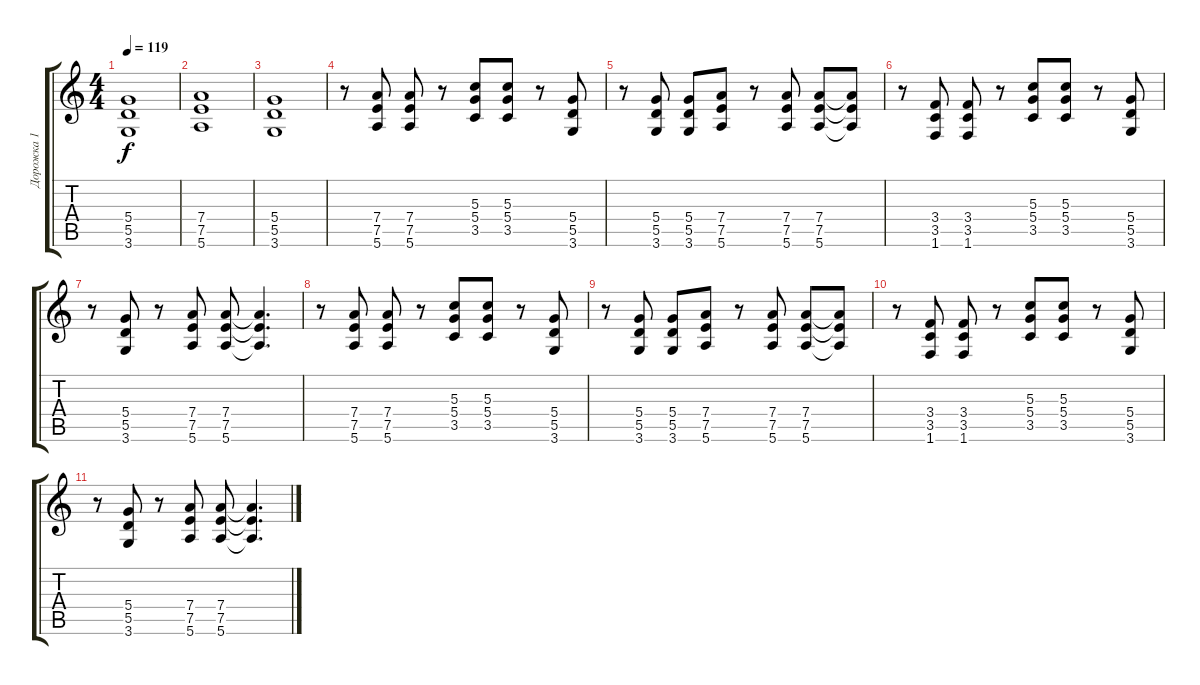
\track ("Дорожка 1" "Дорожка 1") {instrument distortionguitar}
\staff {score tabs}
\tuning (E4 B3 G3 D3 A2 E2) {hide}
\ts (4 4)
\tempo 119
\clef g2
\ks c
(5.4 5.5 3.6).1{dy f} |
(7.4 7.5 5.6).1 |
(5.4 5.5 3.6).1 |
r.8 (7.4 7.5 5.6).8 (7.4 7.5 5.6).8 r.8 (5.3 5.4 3.5).8 (5.3 5.4 3.5).8 r.8 (5.4 5.5 3.6).8 |
r.8 (5.4 5.5 3.6).8 (5.4 5.5 3.6).8 (7.4 7.5 5.6).8 r.8 (7.4 7.5 5.6).8 (7.4 7.5 5.6).8 (7.4{t} 7.5{t} 5.6{t}).8 |
r.8 (3.4 3.5 1.6).8 (3.4 3.5 1.6).8 r.8 (5.3 5.4 3.5).8 (5.3 5.4 3.5).8 r.8 (5.4 5.5 3.6).8 |
r.8 (5.4 5.5 3.6).8 r.8 (7.4 7.5 5.6).8 (7.4 7.5 5.6).8 (7.4{t} 7.5{t} 5.6{t}).4{d} |
r.8 (7.4 7.5 5.6).8 (7.4 7.5 5.6).8 r.8 (5.3 5.4 3.5).8 (5.3 5.4 3.5).8 r.8 (5.4 5.5 3.6).8 |
r.8 (5.4 5.5 3.6).8 (5.4 5.5 3.6).8 (7.4 7.5 5.6).8 r.8 (7.4 7.5 5.6).8 (7.4 7.5 5.6).8 (7.4{t} 7.5{t} 5.6{t}).8 |
r.8 (3.4 3.5 1.6).8 (3.4 3.5 1.6).8 r.8 (5.3 5.4 3.5).8 (5.3 5.4 3.5).8 r.8 (5.4 5.5 3.6).8 |
r.8 (5.4 5.5 3.6).8 r.8 (7.4 7.5 5.6).8 (7.4 7.5 5.6).8 (7.4{t} 7.5{t} 5.6{t}).4{d}
